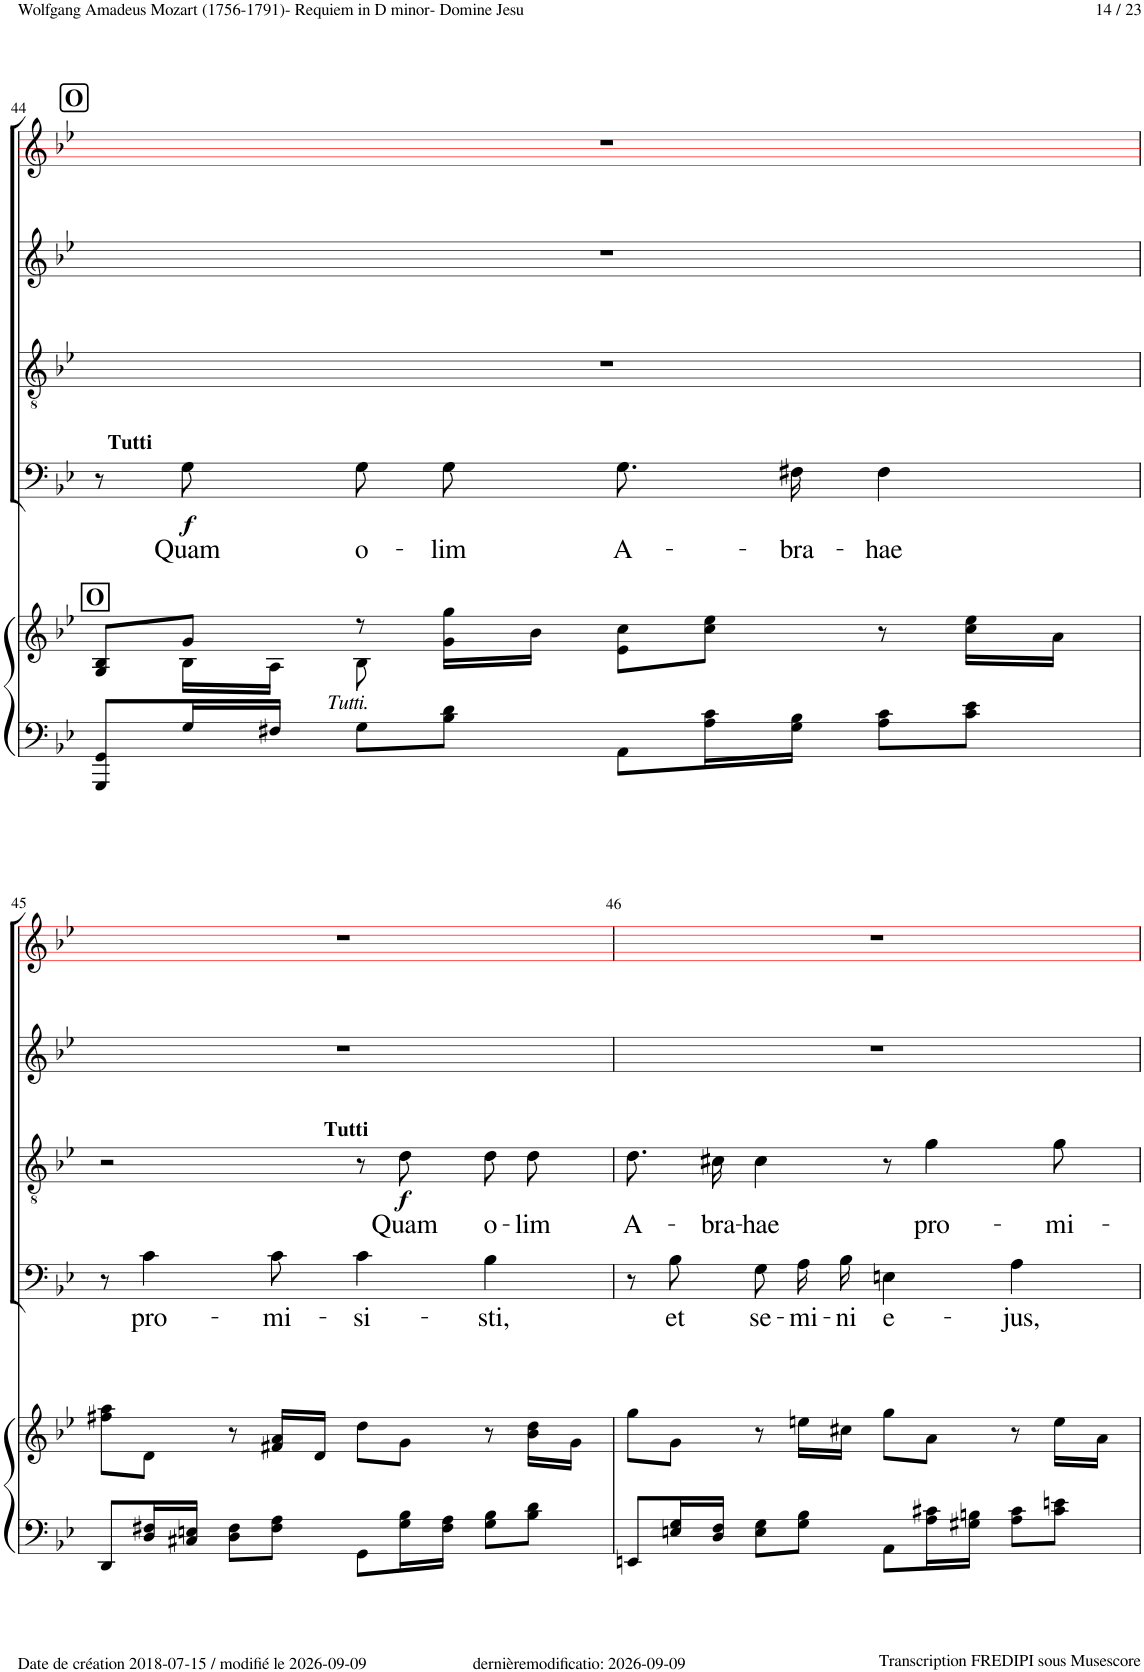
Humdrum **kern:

**kern	**kern	**kern	**text	**dynam	**kern	**text	**dynam	**kern	**kern
*part5	*part5	*part4	*part4	*part4	*part3	*part3	*part3	*part2	*part1
*staff6	*staff5	*staff4	*staff4	*staff4	*staff3	*staff3	*staff3	*staff2	*staff1
*I"Piano	*	*I"Bass	*	*	*I"Tenor	*	*	*I"Alto	*I"Soprano
*I'Pno	*	*	*	*	*	*	*	*	*
!!LO:PB:g=z
*clefF4	*clefG2	*clefF4	*	*	*clefGv2	*	*	*clefG2	*clefG2
*	*	*	*	*	*	*	*	*	*ITrd1c2
*k[b-e-]	*k[b-e-]	*k[b-e-]	*	*	*k[b-e-]	*	*	*k[b-e-]	*k[b-e-]
*M4/4	*M4/4	*M4/4	*	*	*M4/4	*	*	*M4/4	*M4/4
*met(c)	*met(c)	*met(c)	*	*	*met(c)	*	*	*met(c)	*met(c)
!!LO:REH:place=s1:a:B:cj:fs=14:t=O
=44	=44	=44	=44	=44	=44	=44	=44	=44	=44
*	*^	*	*	*	*	*	*	*	*
!	!LO:TX:a:B:t=O	!	!	!	!	!	!	!	!	!
8GGG/ 8GG/L	8G/ 8B-/L	8ryy	8r	.	.	1r	.	.	1r	1r
!	!	!	!LO:TX:a:B:t=Tutti	!	!	!	!	!	!	!
!	!	!	!	!LO:LY:b	!LO:DY:b	!	!	!	!	!
16G/L	8g/J	16B-\LL	8G!\	Quam	f	.	.	.	.	.
16F#X/JJ	.	16A\JJ	.	.	.	.	.	.	.	.
!	!LO:TX:b:i:t=Tutti.	!	!	!	!	!	!	!	!	!
!	!	!	!	!LO:LY:b	!	!	!	!	!	!
8G\L	8r	8B-\	8G!\L	o-	.	.	.	.	.	.
!	!	!	!	!LO:LY:b	!	!	!	!	!	!
8B-\ 8d\J	16g\ 16gg\LL	2ryy	8G!\J	-lim	.	.	.	.	.	.
.	16b-\JJ	.	.	.	.	.	.	.	.	.
!	!	!	!	!LO:LY:b	!	!	!	!	!	!
8AA\L	8e-\ 8cc\L	.	8.G!\L	A-	.	.	.	.	.	.
16A\ 16c\L	8cc\ 8ee-\J	.	.	.	.	.	.	.	.	.
!	!	!	!	!LO:LY:b	!	!	!	!	!	!
16G\ 16B-\JJ	.	.	16F#X!\Jk	-bra-	.	.	.	.	.	.
!	!	!	!	!LO:LY:b	!	!	!	!	!	!
8A\ 8c\L	8r	.	4F#!\	-hae	.	.	.	.	.	.
8c\ 8e-\J	16cc\ 16ee-\LL	8ryy	.	.	.	.	.	.	.	.
.	16a\JJ	.	.	.	.	.	.	.	.	.
*	*v	*v	*	*	*	*	*	*	*	*
!!LO:LB:g=z
=45	=45	=45	=45	=45	=45	=45	=45	=45	=45
8DD/L	8ff#X\ 8aa\L	8r	.	.	2r	.	.	1r	1r
!	!	!	!LO:LY:b	!	!	!	!	!	!
16D/ 16F#X/L	8d\J	4c!\	pro-	.	.	.	.	.	.
16C#X/ 16En/JJ	.	.	.	.	.	.	.	.	.
8D\ 8F#\L	8r	.	.	.	.	.	.	.	.
!	!	!	!LO:LY:b	!	!	!	!	!	!
8F#\ 8A\J	16f#X/ 16a/LL	8c!\	-mi-	.	.	.	.	.	.
.	16d/JJ	.	.	.	.	.	.	.	.
!	!	!	!LO:LY:b	!	!	!	!	!	!
8GG\L	8dd\L	4c!\	-si-	.	8r	.	.	.	.
!	!	!	!	!	!LO:TX:a:B:t=Tutti	!	!	!	!
!	!	!	!	!	!	!LO:LY:b	!LO:DY:b	!	!
16G\ 16B-\L	8g\J	.	.	.	8d!\	Quam	f	.	.
16F#\ 16A\JJ	.	.	.	.	.	.	.	.	.
!	!	!	!LO:LY:b	!	!	!LO:LY:b	!	!	!
8G\ 8B-\L	8r	4B-!\	-sti,	.	8d!\L	o-	.	.	.
!	!	!	!	!	!	!LO:LY:b	!	!	!
8B-\ 8d\J	16b-\ 16dd\LL	.	.	.	8d!\J	-lim	.	.	.
.	16g\JJ	.	.	.	.	.	.	.	.
=46	=46	=46	=46	=46	=46	=46	=46	=46	=46
!	!	!	!	!	!	!LO:LY:b	!	!	!
8EEn/L	8gg\L	8r	.	.	8.d!\L	A-	.	1r	1r
!	!	!	!LO:LY:b	!	!	!	!	!	!
16En/ 16G/L	8g\J	8B-!\	et	.	.	.	.	.	.
!	!	!	!	!	!	!LO:LY:b	!	!	!
16D/ 16F/JJ	.	.	.	.	16c#X!\Jk	-bra-	.	.	.
!	!	!	!LO:LY:b	!	!	!LO:LY:b	!	!	!
8E\ 8G\L	8r	8G!\L	se-	.	4c#!\	-hae	.	.	.
!	!	!	!LO:LY:b	!	!	!	!	!	!
8G\ 8B-\J	16een\LL	16A!\L	-mi-	.	.	.	.	.	.
!	!	!	!LO:LY:b	!	!	!	!	!	!
.	16cc#X\JJ	16B-!\JJ	-ni	.	.	.	.	.	.
!	!	!	!LO:LY:b	!	!	!	!	!	!
8AA\L	8gg\L	4En!\	e-	.	8r	.	.	.	.
!	!	!	!	!	!	!LO:LY:b	!	!	!
16A\ 16c#X\L	8a\J	.	.	.	4g!\	pro-	.	.	.
16G#X\ 16Bn\JJ	.	.	.	.	.	.	.	.	.
!	!	!	!LO:LY:b	!	!	!	!	!	!
8A\ 8c#\L	8r	4A!\	-jus,	.	.	.	.	.	.
!	!	!	!	!	!	!LO:LY:b	!	!	!
8c#\ 8en\J	16ee\LL	.	.	.	8g!\	-mi-	.	.	.
.	16a\JJ	.	.	.	.	.	.	.	.
=	=	=	=	=	=	=	=	=	=
*-	*-	*-	*-	*-	*-	*-	*-	*-	*-
